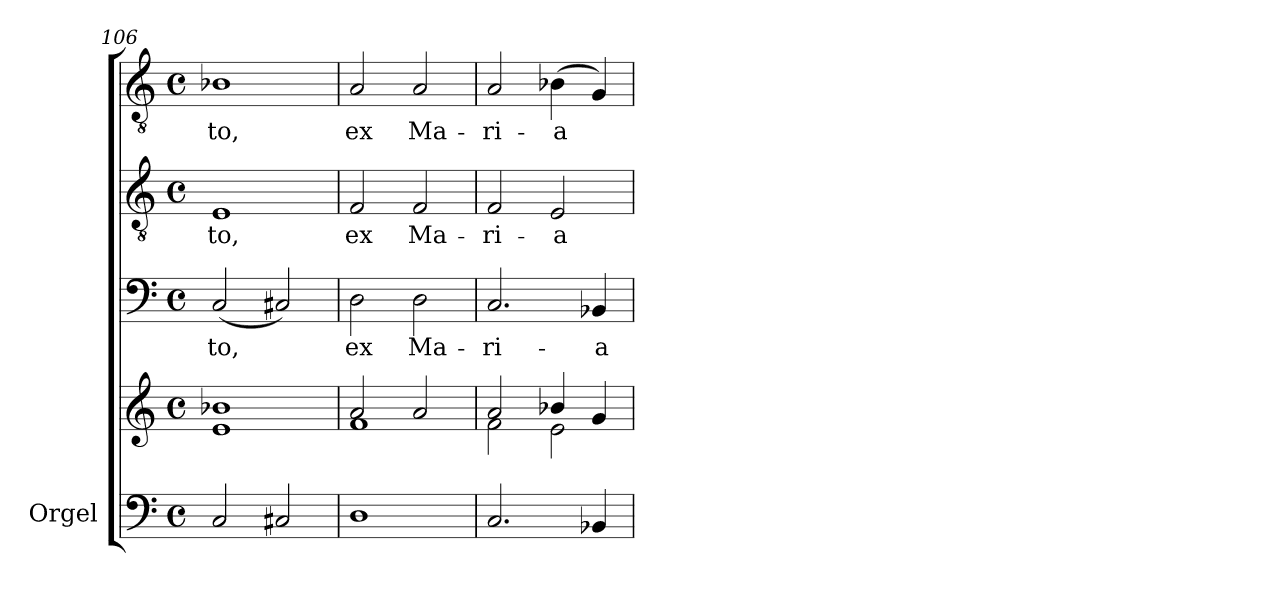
**kern	**kern	**kern	**text	**kern	**text	**kern	**text
*part4	*part4	*part3	*part3	*part2	*part2	*part1	*part1
*staff5	*staff4	*staff3	*staff3	*staff2	*staff2	*staff1	*staff1
*I"Orgel	*	*	*	*	*	*	*
*I'Org.	*	*	*	*	*	*	*
!!LO:PB:g=z
*clefF4	*clefG2	*clefF4	*	*clefGv2	*	*clefGv2	*
*k[]	*k[]	*k[]	*	*k[]	*	*k[]	*
*C:	*C:	*C:	*	*C:	*	*C:	*
*M4/4	*M4/4	*M4/4	*	*M4/4	*	*M4/4	*
*met(c)	*met(c)	*met(c)	*	*met(c)	*	*met(c)	*
=106	=106	=106	=106	=106	=106	=106	=106
*	*^	*	*	*	*	*	*
!	!	!	!	!LO:LY:b	!	!LO:LY:b	!	!LO:LY:b
2C/	1b-X	1e	(<2C/	-to,	1E	-to,	1B-X	-to,
2C#X/	.	.	2C#X/)	.	.	.	.	.
=107	=107	=107	=107	=107	=107	=107	=107	=107
!	!	!	!	!LO:LY:b	!	!LO:LY:b	!	!LO:LY:b
1D	2a/	1f	2D\	ex	2F/	ex	2A/	ex
!	!	!	!	!LO:LY:b	!	!LO:LY:b	!	!LO:LY:b
.	2a/	.	2D\	Ma-	2F/	Ma-	2A/	Ma-
=108	=108	=108	=108	=108	=108	=108	=108	=108
!	!	!	!	!LO:LY:b	!	!LO:LY:b	!	!LO:LY:b
2.C/	2a/	2f\	2.C/	-ri-	2F/	-ri-	2A/	-ri-
!	!	!	!	!	!	!LO:LY:b	!	!LO:LY:b
.	4b-X/	2e\	.	.	2E/	-a	(>4B-X\	-a
!	!	!	!	!LO:LY:b	!	!	!	!
4BB-X/	4g/	.	4BB-X/	-a	.	.	4G/)	.
*	*v	*v	*	*	*	*	*	*
=	=	=	=	=	=	=	=
*-	*-	*-	*-	*-	*-	*-	*-
